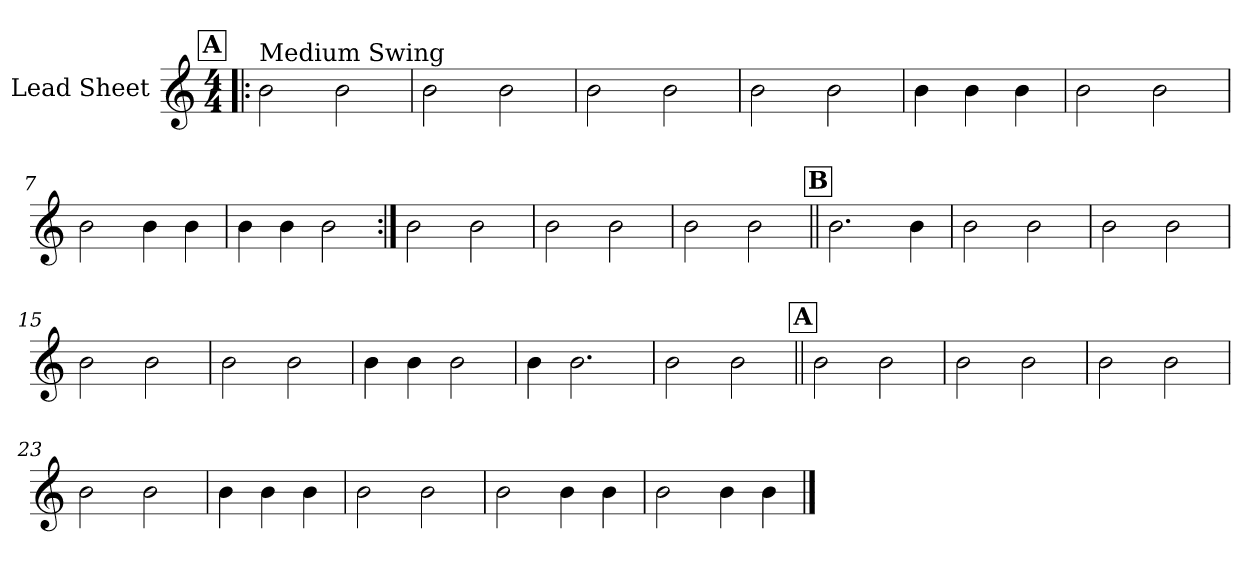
**kern
*part1
*staff1
*I"Lead Sheet
*clefG2
*k[]
*M4/4
!!LO:REH:place=s1:a:fs=14:t=A
=1!|:
!LO:TX:a:t=Medium Swing
2b\
2b\
=2
2b\
2b\
=3
2b\
2b\
=4
2b\
2b\
!!LO:LB:g=z
=5
4b\
4b\
4b\
=6
2b\
2b\
=7
2b\
4b\
4b\
=8
4b\
4b\
2b\
!!LO:LB:g=z
=9:|!
2b\
2b\
=10
2b\
2b\
=11
2b\
2b\
!!LO:LB:g=z
!!LO:REH:place=s1:a:fs=14:t=B
=12||
2.b\
4b\
=13
2b\
2b\
=14
2b\
2b\
=15
2b\
2b\
!!LO:LB:g=z
=16
2b\
2b\
=17
4b\
4b\
2b\
=18
4b\
2.b\
=19
2b\
2b\
!!LO:LB:g=z
!!LO:REH:place=s1:a:fs=14:t=A
=20||
2b\
2b\
=21
2b\
2b\
=22
2b\
2b\
=23
2b\
2b\
!!LO:LB:g=z
=24
4b\
4b\
4b\
=25
2b\
2b\
=26
2b\
4b\
4b\
=27
2b\
4b\
4b\
==
*-
